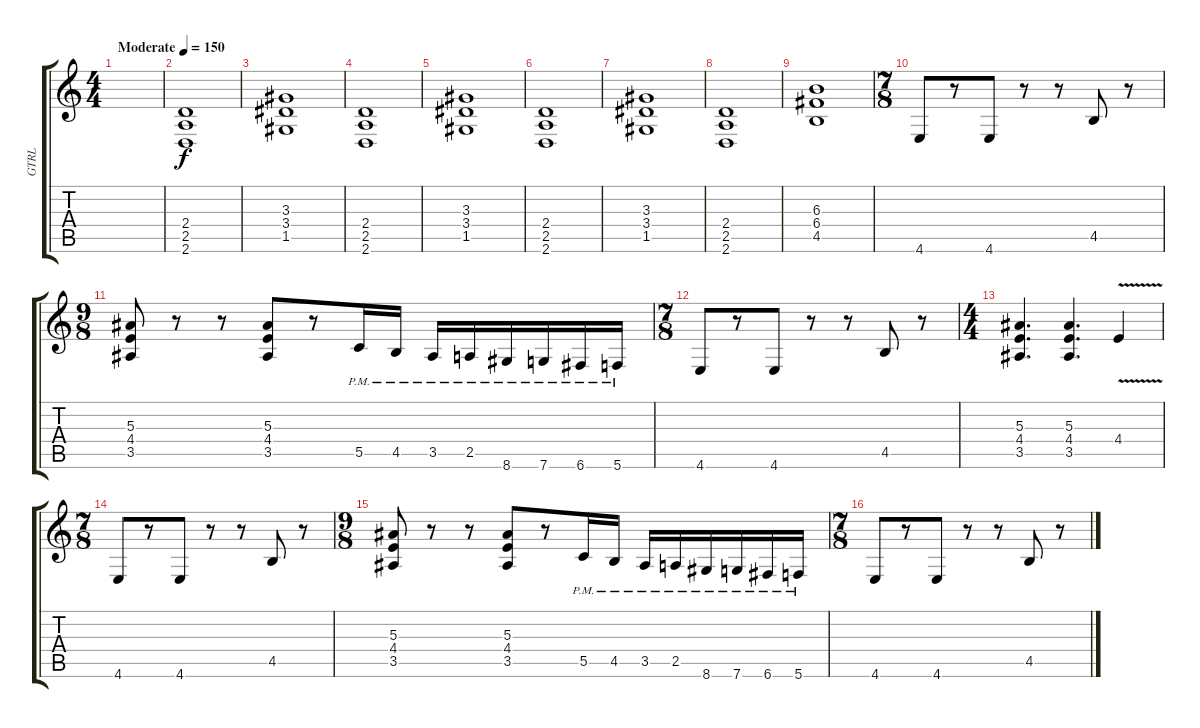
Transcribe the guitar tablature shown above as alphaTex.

\track ("GTRL" "GTRL") {instrument distortionguitar}
\staff {score tabs}
\tuning (D4 A3 F3 C3 G2 C2) {hide}
\ts (4 4)
\tempo (150 "Moderate")
\clef g2
\ks c
|
(2.4 2.5 2.6).1 |
(3.3 3.4 1.5).1 |
(2.4 2.5 2.6).1 |
(3.3 3.4 1.5).1 |
(2.4 2.5 2.6).1 |
(3.3 3.4 1.5).1 |
(2.4 2.5 2.6).1 |
(6.3 6.4 4.5).1 |
\ts (7 8)
4.6.8 r.8 4.6.8 r.8 r.8 4.5.8 r.8 |
\ts (9 8)
(5.3 4.4 3.5).8 r.8 r.8 (5.3 4.4 3.5).8 r.8 5.5{pm}.16 4.5{pm}.16 3.5{pm}.16 2.5{pm}.16 8.6{pm}.16 7.6{pm}.16 6.6{pm}.16 5.6{pm}.16 |
\ts (7 8)
4.6.8 r.8 4.6.8 r.8 r.8 4.5.8 r.8 |
\ts (4 4)
(5.3 4.4 3.5).4{d} (5.3 4.4 3.5).4{d} 4.4{v}.4 |
\ts (7 8)
4.6.8 r.8 4.6.8 r.8 r.8 4.5.8 r.8 |
\ts (9 8)
(5.3 4.4 3.5).8 r.8 r.8 (5.3 4.4 3.5).8 r.8 5.5{pm}.16 4.5{pm}.16 3.5{pm}.16 2.5{pm}.16 8.6{pm}.16 7.6{pm}.16 6.6{pm}.16 5.6{pm}.16 |
\ts (7 8)
4.6.8 r.8 4.6.8 r.8 r.8 4.5.8 r.8
